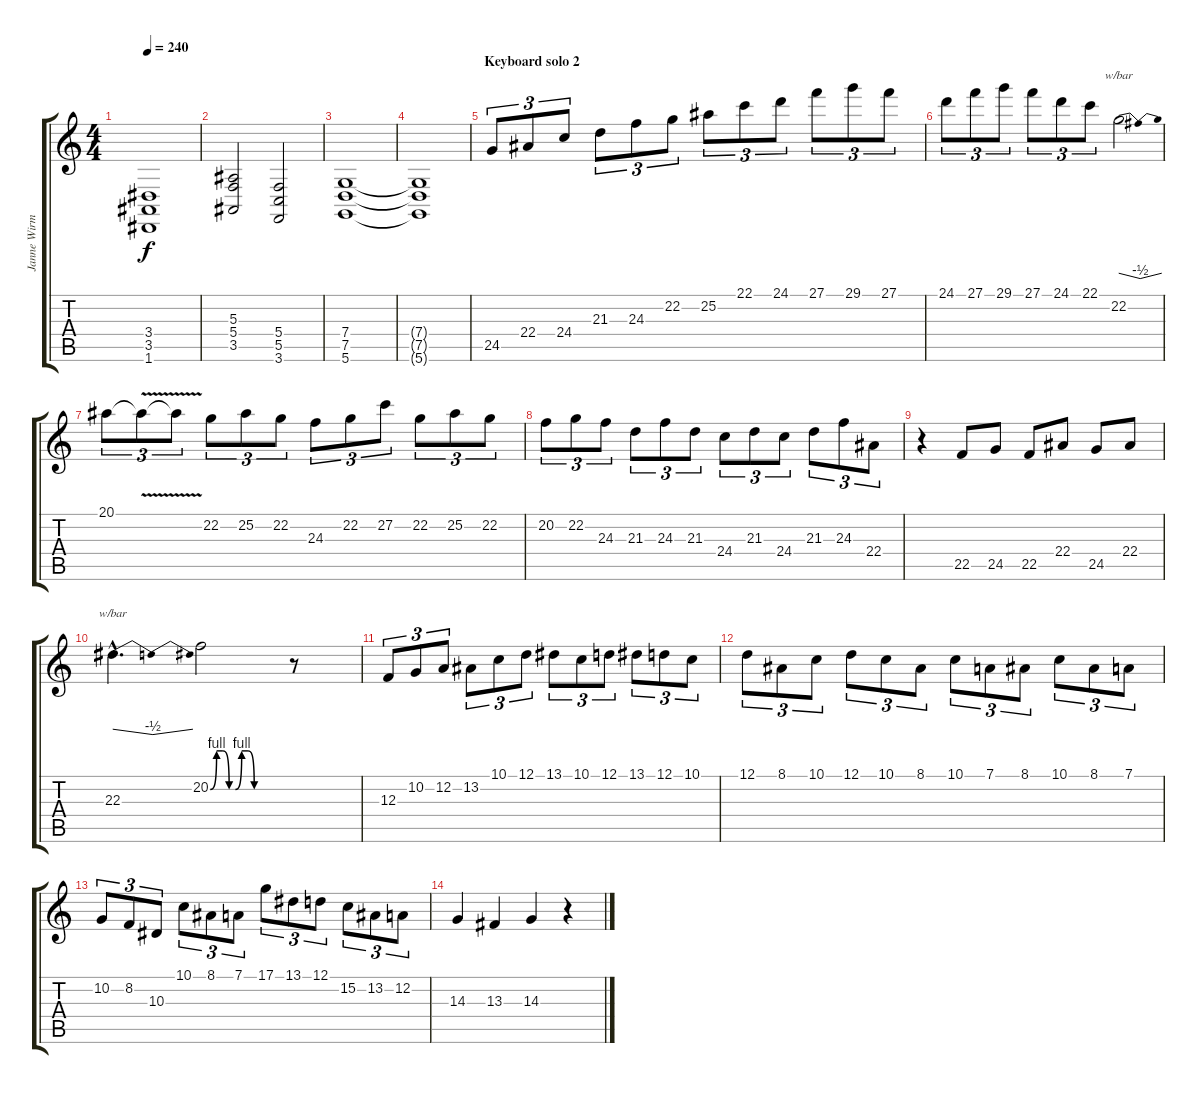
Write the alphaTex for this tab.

\track ("Janne Wirman" "Janne Wirm") {instrument stringensemble1}
\staff {score tabs}
\tuning (D4 A3 F3 C3 G2 D2) {hide}
\ts (4 4)
\tempo 240
\clef g2
\ks c
(3.4 3.5 1.6).1{dy f} |
(5.3 5.4 3.5).2 (5.4 5.5 3.6).2 |
(7.4 7.5 5.6).1 |
(7.4{t} 7.5{t} 5.6{t}).1 |
\section ("" "Keyboard solo 2")
24.5.8{tu (3 2) instrument lead1square} 22.4.8{tu (3 2)} 24.4.8{tu (3 2)} 21.3.8{tu (3 2)} 24.3.8{tu (3 2)} 22.2.8{tu (3 2)} 25.2.8{tu (3 2)} 22.1.8{tu (3 2)} 24.1.8{tu (3 2)} 27.1.8{tu (3 2)} 29.1.8{tu (3 2)} 27.1.8{tu (3 2)} |
24.1.8{tu (3 2)} 27.1.8{tu (3 2)} 29.1.8{tu (3 2)} 27.1.8{tu (3 2)} 24.1.8{tu (3 2)} 22.1.8{tu (3 2)} 22.2.2{tbe (dip default 0 0 30 -2 60 0)} |
20.1.8{tu (3 2)} 20.1{v t}.8{tu (3 2)} 20.1{t}.8{tu (3 2)} 22.2.8{tu (3 2)} 25.2.8{tu (3 2)} 22.2.8{tu (3 2)} 24.3.8{tu (3 2)} 22.2.8{tu (3 2)} 27.2.8{tu (3 2)} 22.2.8{tu (3 2)} 25.2.8{tu (3 2)} 22.2.8{tu (3 2)} |
20.2.8{tu (3 2)} 22.2.8{tu (3 2)} 24.3.8{tu (3 2)} 21.3.8{tu (3 2)} 24.3.8{tu (3 2)} 21.3.8{tu (3 2)} 24.4.8{tu (3 2)} 21.3.8{tu (3 2)} 24.4.8{tu (3 2)} 21.3.8{tu (3 2)} 24.3.8{tu (3 2)} 22.4.8{tu (3 2)} |
r.4 22.5.8 24.5.8 22.5.8 22.4.8 24.5.8 22.4.8 |
22.3{hac}.4{d tbe (dip default 0 0 30 -2 60 0)} 20.2{be (custom 0 0 5 4 10 4 15 0 20 0 25 4 30 4 35 0 60 0)}.2 r.8 |
12.3.8{tu (3 2)} 10.2.8{tu (3 2)} 12.2.8{tu (3 2)} 13.2.8{tu (3 2)} 10.1.8{tu (3 2)} 12.1.8{tu (3 2)} 13.1.8{tu (3 2)} 10.1.8{tu (3 2)} 12.1.8{tu (3 2)} 13.1.8{tu (3 2)} 12.1.8{tu (3 2)} 10.1.8{tu (3 2)} |
12.1.8{tu (3 2)} 8.1.8{tu (3 2)} 10.1.8{tu (3 2)} 12.1.8{tu (3 2)} 10.1.8{tu (3 2)} 8.1.8{tu (3 2)} 10.1.8{tu (3 2)} 7.1.8{tu (3 2)} 8.1.8{tu (3 2)} 10.1.8{tu (3 2)} 8.1.8{tu (3 2)} 7.1.8{tu (3 2)} |
10.2.8{tu (3 2)} 8.2.8{tu (3 2)} 10.3.8{tu (3 2)} 10.1.8{tu (3 2)} 8.1.8{tu (3 2)} 7.1.8{tu (3 2)} 17.1.8{tu (3 2)} 13.1.8{tu (3 2)} 12.1.8{tu (3 2)} 15.2.8{tu (3 2)} 13.2.8{tu (3 2)} 12.2.8{tu (3 2)} |
14.3.4 13.3.4 14.3.4 r.4
